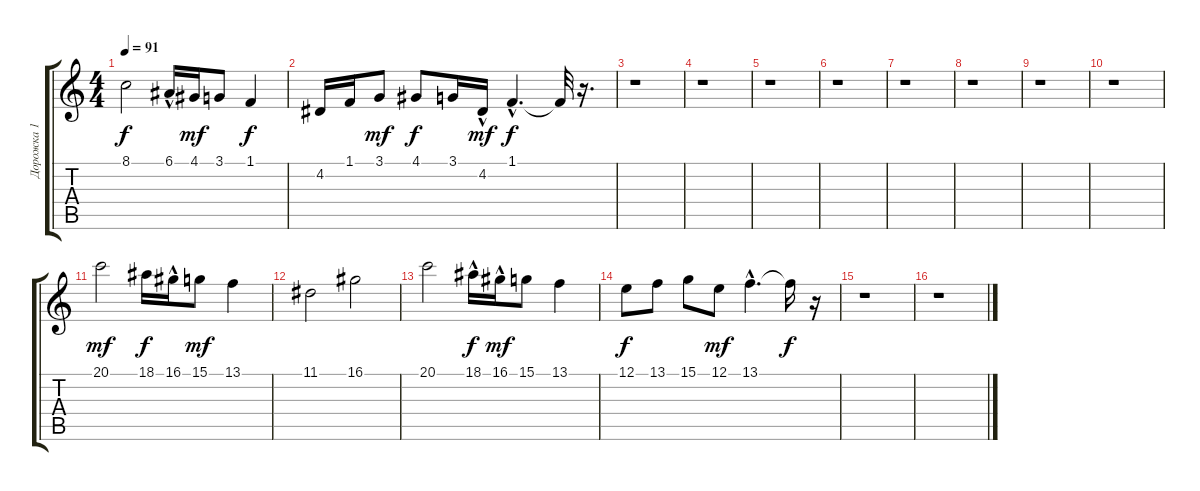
\track ("Дорожка 1" "Дорожка 1") {instrument englishhorn}
\staff {score tabs}
\tuning (E4 B3 G3 D3 A2 E2) {hide}
\ts (4 4)
\tempo 91
\clef g2
\ks c
8.1.2{dy f} 6.1{hac}.16 4.1.16{dy mf} 3.1.8 1.1.4{dy f} |
4.2.16 1.1.16 3.1.8{dy mf} 4.1.8{dy f} 3.1.16 4.2{hac}.16{dy mf} 1.1{hac}.4{d dy f} 1.1{t}.32 r.16{d} |
r.1 |
r.1 |
r.1 |
r.1 |
r.1 |
r.1 |
r.1 |
r.1 |
20.1.2{dy mf} 18.1.16{dy f} 16.1{hac}.16 15.1.8{dy mf} 13.1.4 |
11.1.2 16.1.2 |
20.1.2 18.1{hac}.16{dy f} 16.1{hac}.16{dy mf} 15.1.8 13.1.4 |
12.1.8{dy f} 13.1.8 15.1.8 12.1.8{dy mf} 13.1{hac}.4{d} 13.1{t}.16{dy f} r.16 |
r.1 |
r.1
